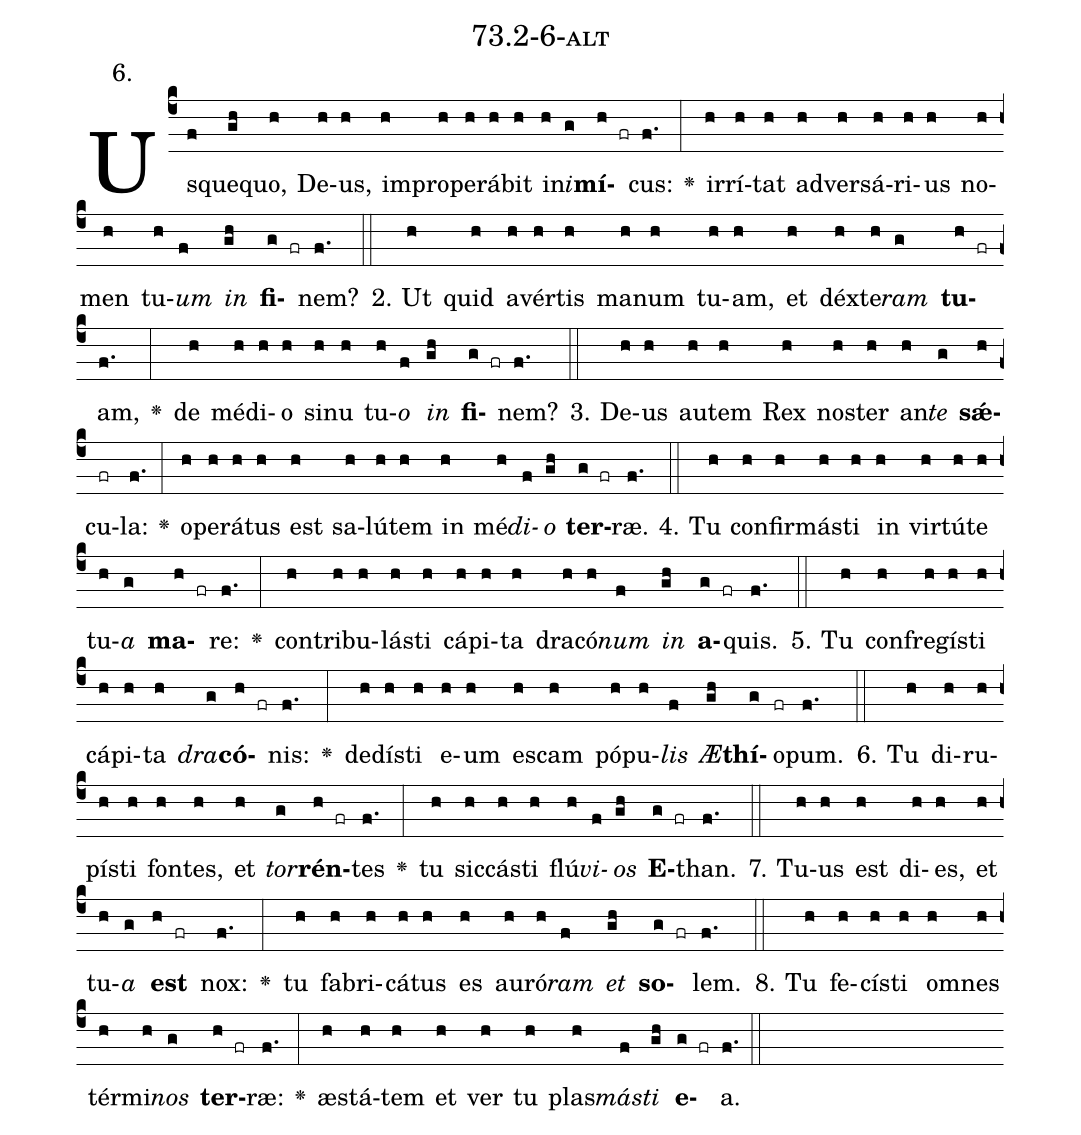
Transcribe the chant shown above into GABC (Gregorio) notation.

name: 73.2-6-alt;
annotation: 6.;
%%
(c4)Us(f)que(gh)quo,(h) De(h)us,(h) im(h)pro(h)pe(h)rá(h)bit(h) in(h)<i>i</i>(g)<b>mí</b>(h fr)cus:(f.) <v>\greheightstar</v>(:) ir(h)rí(h)tat(h) ad(h)ver(h)sá(h)ri(h)us(h) no(h)men(h) tu(h)<i>um</i>(f) <i>in</i>(gh) <b>fi</b>(g fr)nem?(f.) (::)
2. Ut(h) quid(h) a(h)vér(h)tis(h) ma(h)num(h) tu(h)am,(h) et(h) déx(h)te(h)<i>ram</i>(g) <b>tu</b>(h fr)am,(f.) <v>\greheightstar</v>(:) de(h) mé(h)di(h)o(h) si(h)nu(h) tu(h)<i>o</i>(f) <i>in</i>(gh) <b>fi</b>(g fr)nem?(f.) (::)
3. De(h)us(h) au(h)tem(h) Rex(h) nos(h)ter(h) an(h)<i>te</i>(g) <b>sǽ</b>(h)cu(fr)la:(f.) <v>\greheightstar</v>(:) o(h)pe(h)rá(h)tus(h) est(h) sa(h)lú(h)tem(h) in(h) mé(h)<i>di</i>(f)<i>o</i>(gh) <b>ter</b>(g fr)ræ.(f.) (::)
4. Tu(h) con(h)fir(h)más(h)ti(h) in(h) vir(h)tú(h)te(h) tu(h)<i>a</i>(g) <b>ma</b>(h fr)re:(f.) <v>\greheightstar</v>(:) con(h)tri(h)bu(h)lás(h)ti(h) cá(h)pi(h)ta(h) dra(h)có(h)<i>num</i>(f) <i>in</i>(gh) <b>a</b>(g fr)quis.(f.) (::)
5. Tu(h) con(h)fre(h)gís(h)ti(h) cá(h)pi(h)ta(h) <i>dra</i>(g)<b>có</b>(h fr)nis:(f.) <v>\greheightstar</v>(:) de(h)dís(h)ti(h) e(h)um(h) es(h)cam(h) pó(h)pu(h)<i>lis</i>(f) <i>Æ</i>(gh)<b>thí</b>(g)o(fr)pum.(f.) (::)
6. Tu(h) di(h)ru(h)pís(h)ti(h) fon(h)tes,(h) et(h) <i>tor</i>(g)<b>rén</b>(h fr)tes(f.) <v>\greheightstar</v>(:) tu(h) sic(h)cás(h)ti(h) flú(h)<i>vi</i>(f)<i>os</i>(gh) <b>E</b>(g fr)than.(f.) (::)
7. Tu(h)us(h) est(h) di(h)es,(h) et(h) tu(h)<i>a</i>(g) <b>est</b>(h fr) nox:(f.) <v>\greheightstar</v>(:) tu(h) fa(h)bri(h)cá(h)tus(h) es(h) au(h)ró(h)<i>ram</i>(f) <i>et</i>(gh) <b>so</b>(g fr)lem.(f.) (::)
8. Tu(h) fe(h)cís(h)ti(h) om(h)nes(h) tér(h)mi(h)<i>nos</i>(g) <b>ter</b>(h fr)ræ:(f.) <v>\greheightstar</v>(:) æs(h)tá(h)tem(h) et(h) ver(h) tu(h) plas(h)<i>más</i>(f)<i>ti</i>(gh) <b>e</b>(g fr)a.(f.) (::)
